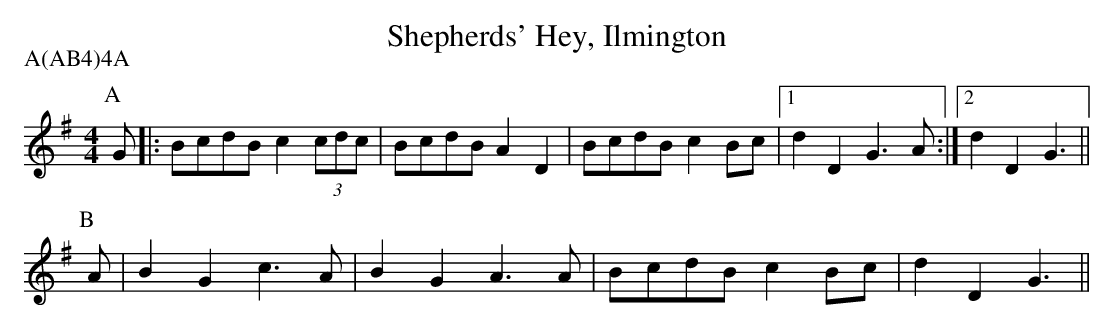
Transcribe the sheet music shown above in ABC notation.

X:1
T:Shepherds' Hey, Ilmington
M:4/4
L:1/8
P:A(AB4)4A
K:G
P:A
G|:BcdB c2(3cdc|BcdB A2D2|BcdB c2Bc|1d2D2 G3A:|2d2D2 G3||
P:B
A|B2G2 c3A    |B2G2 A3A |BcdB c2Bc|d2D2 G3  ||
